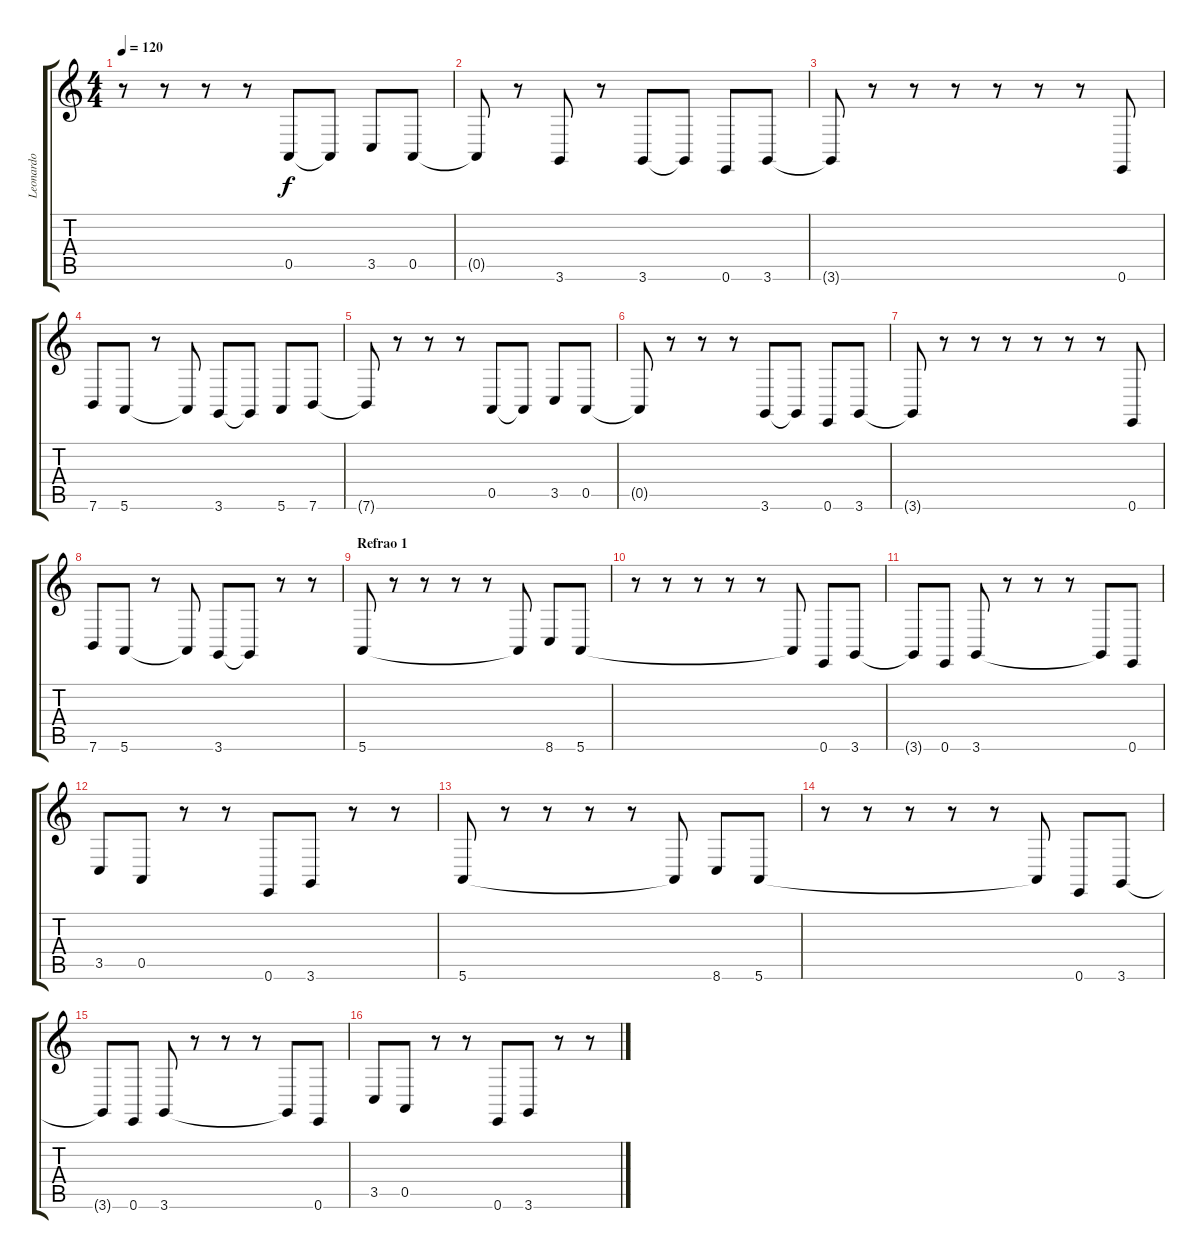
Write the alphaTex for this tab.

\track ("Leonardo" "Leonardo") {instrument synthvoice}
\staff {score tabs}
\tuning (E4 B3 G3 D3 A2 E2) {hide}
\ts (4 4)
\tempo 120
\clef g2
\ks c
r.8{dy f} r.8 r.8 r.8 0.5.8 0.5{t}.8 3.5.8 0.5.8 |
0.5{t}.8 r.8 3.6.8 r.8 3.6.8 3.6{t}.8 0.6.8 3.6.8 |
3.6{t}.8 r.8 r.8 r.8 r.8 r.8 r.8 0.6.8 |
7.6.8 5.6.8 r.8 5.6{t}.8 3.6.8 3.6{t}.8 5.6.8 7.6.8 |
7.6{t}.8 r.8 r.8 r.8 0.5.8 0.5{t}.8 3.5.8 0.5.8 |
0.5{t}.8 r.8 r.8 r.8 3.6.8 3.6{t}.8 0.6.8 3.6.8 |
3.6{t}.8 r.8 r.8 r.8 r.8 r.8 r.8 0.6.8 |
7.6.8 5.6.8 r.8 5.6{t}.8 3.6.8 3.6{t}.8 r.8 r.8 |
\section ("" "Refrao 1")
5.6.8 r.8 r.8 r.8 r.8 5.6{t}.8 8.6.8 5.6.8 |
r.8 r.8 r.8 r.8 r.8 5.6{t}.8 0.6.8 3.6.8 |
3.6{t}.8 0.6.8 3.6.8 r.8 r.8 r.8 3.6{t}.8 0.6.8 |
3.5.8 0.5.8 r.8 r.8 0.6.8 3.6.8 r.8 r.8 |
5.6.8 r.8 r.8 r.8 r.8 5.6{t}.8 8.6.8 5.6.8 |
r.8 r.8 r.8 r.8 r.8 5.6{t}.8 0.6.8 3.6.8 |
3.6{t}.8 0.6.8 3.6.8 r.8 r.8 r.8 3.6{t}.8 0.6.8 |
3.5.8 0.5.8 r.8 r.8 0.6.8 3.6.8 r.8 r.8
